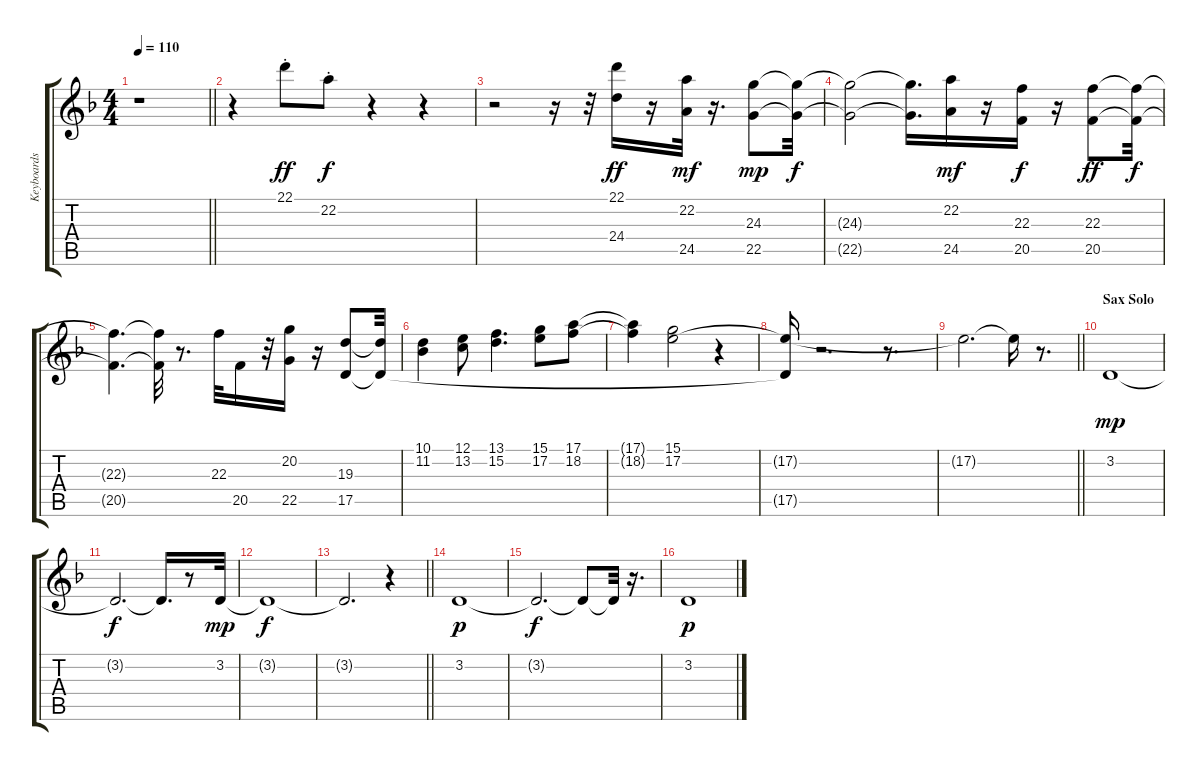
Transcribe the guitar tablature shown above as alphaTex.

\track ("Keyboards Lead" "Keyboards ") {instrument stringensemble1}
\staff {score tabs}
\tuning (E4 B3 G3 D3 A2 E2) {hide}
\ts (4 4)
\tempo 110
\clef g2
\barLineRight lightlight
\ks dminor
r.1{dy f} |
r.4 22.1{st}.8{dy ff} 22.2{st}.8{dy f} r.4 r.4 |
r.2 r.16 r.32 (22.1 24.4).16{dy ff} r.16 (22.2 24.5).32{dy mf} r.16{d} (24.3 22.5).8{dy mp} (24.3{t} 22.5{t}).32{dy f} |
(24.3{t} 22.5{t}).2 (24.3{t} 22.5{t}).16{d} (22.2 24.5).16{dy mf} r.16 (22.3 20.5).16{dy f} r.16 (22.3 20.5).8{dy ff} (22.3{t} 20.5{t}).32{dy f} |
(22.3{t} 20.5{t}).4{d} (22.3{t} 20.5{t}).32 r.8{d} 22.3.32 20.5.16 r.32 (20.2 22.5).16 r.16 (19.3 17.5).8 (19.3{t} 17.5{t}).32 |
(10.1 11.2).4 (12.1 13.2).8 (13.1 15.2).4{d} (15.1 17.2).8 (17.1 18.2).8 |
(17.1{t} 18.2{t}).4 (15.1 17.2).2 r.4 |
(17.2{t} 17.5{t}).16 r.2{d} r.8{d} |
\barLineRight lightlight
17.2{t}.2{d} 17.2{t}.16 r.8{d} |
\section ("" "Sax Solo")
3.2.1{dy mp} |
3.2{t}.2{d dy f} 3.2{t}.16{d} r.8 3.2.32{dy mp} |
3.2{t}.1{dy f} |
\barLineRight lightlight
3.2{t}.2{d} r.4 |
3.2.1{dy p} |
3.2{t}.2{d dy f} 3.2{t}.8 3.2{t}.32 r.16{d} |
3.2.1{dy p}
